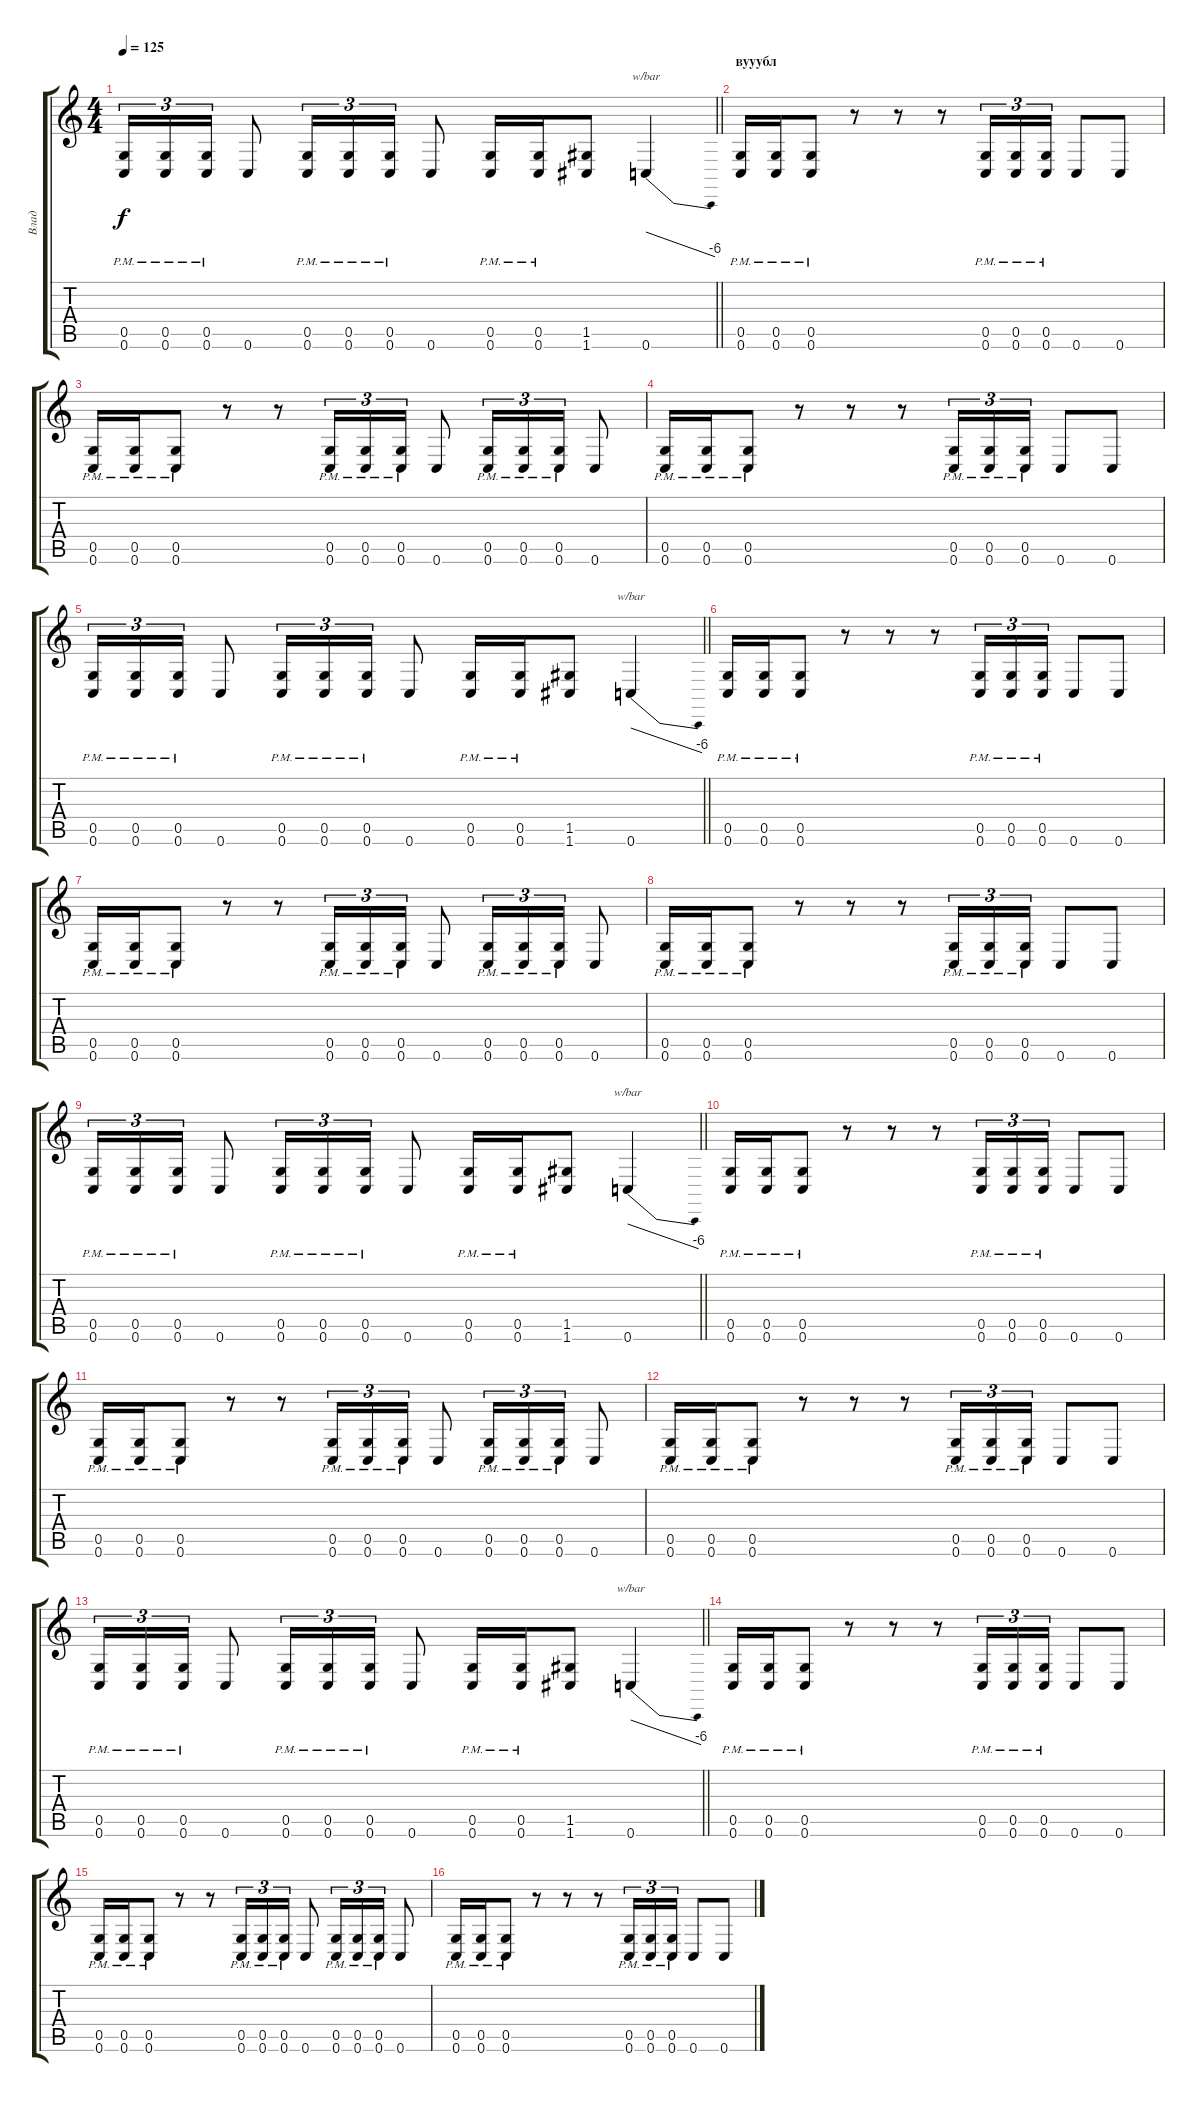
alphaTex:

\track ("Влад" "Влад") {instrument distortionguitar}
\staff {score tabs}
\tuning (D4 A3 F3 C3 G2 C2) {hide}
\ts (4 4)
\tempo 125
\clef g2
\barLineRight lightlight
\ks c
(0.5{pm} 0.6{pm}).16{tu (3 2) dy f} (0.5{pm} 0.6{pm}).16{tu (3 2)} (0.5{pm} 0.6{pm}).16{tu (3 2)} 0.6.8 (0.5{pm} 0.6{pm}).16{tu (3 2)} (0.5{pm} 0.6{pm}).16{tu (3 2)} (0.5{pm} 0.6{pm}).16{tu (3 2)} 0.6.8 (0.5{pm} 0.6{pm}).16 (0.5{pm} 0.6{pm}).16 (1.5 1.6).8 0.6.4{tbe (dive default 0 0 60 -24)} |
\section ("" "вууубл")
(0.5{pm} 0.6{pm}).16 (0.5{pm} 0.6{pm}).16 (0.5{pm} 0.6{pm}).8 r.8 r.8 r.8 (0.5{pm} 0.6{pm}).16{tu (3 2)} (0.5{pm} 0.6{pm}).16{tu (3 2)} (0.5{pm} 0.6{pm}).16{tu (3 2)} 0.6.8 0.6.8 |
(0.5{pm} 0.6{pm}).16 (0.5{pm} 0.6{pm}).16 (0.5{pm} 0.6{pm}).8 r.8 r.8 (0.5{pm} 0.6{pm}).16{tu (3 2)} (0.5{pm} 0.6{pm}).16{tu (3 2)} (0.5{pm} 0.6{pm}).16{tu (3 2)} 0.6.8 (0.5{pm} 0.6{pm}).16{tu (3 2)} (0.5{pm} 0.6{pm}).16{tu (3 2)} (0.5{pm} 0.6{pm}).16{tu (3 2)} 0.6.8 |
(0.5{pm} 0.6{pm}).16 (0.5{pm} 0.6{pm}).16 (0.5{pm} 0.6{pm}).8 r.8 r.8 r.8 (0.5{pm} 0.6{pm}).16{tu (3 2)} (0.5{pm} 0.6{pm}).16{tu (3 2)} (0.5{pm} 0.6{pm}).16{tu (3 2)} 0.6.8 0.6.8 |
\barLineRight lightlight
(0.5{pm} 0.6{pm}).16{tu (3 2)} (0.5{pm} 0.6{pm}).16{tu (3 2)} (0.5{pm} 0.6{pm}).16{tu (3 2)} 0.6.8 (0.5{pm} 0.6{pm}).16{tu (3 2)} (0.5{pm} 0.6{pm}).16{tu (3 2)} (0.5{pm} 0.6{pm}).16{tu (3 2)} 0.6.8 (0.5{pm} 0.6{pm}).16 (0.5{pm} 0.6{pm}).16 (1.5 1.6).8 0.6.4{tbe (dive default 0 0 60 -24)} |
(0.5{pm} 0.6{pm}).16 (0.5{pm} 0.6{pm}).16 (0.5{pm} 0.6{pm}).8 r.8 r.8 r.8 (0.5{pm} 0.6{pm}).16{tu (3 2)} (0.5{pm} 0.6{pm}).16{tu (3 2)} (0.5{pm} 0.6{pm}).16{tu (3 2)} 0.6.8 0.6.8 |
(0.5{pm} 0.6{pm}).16 (0.5{pm} 0.6{pm}).16 (0.5{pm} 0.6{pm}).8 r.8 r.8 (0.5{pm} 0.6{pm}).16{tu (3 2)} (0.5{pm} 0.6{pm}).16{tu (3 2)} (0.5{pm} 0.6{pm}).16{tu (3 2)} 0.6.8 (0.5{pm} 0.6{pm}).16{tu (3 2)} (0.5{pm} 0.6{pm}).16{tu (3 2)} (0.5{pm} 0.6{pm}).16{tu (3 2)} 0.6.8 |
(0.5{pm} 0.6{pm}).16 (0.5{pm} 0.6{pm}).16 (0.5{pm} 0.6{pm}).8 r.8 r.8 r.8 (0.5{pm} 0.6{pm}).16{tu (3 2)} (0.5{pm} 0.6{pm}).16{tu (3 2)} (0.5{pm} 0.6{pm}).16{tu (3 2)} 0.6.8 0.6.8 |
\barLineRight lightlight
(0.5{pm} 0.6{pm}).16{tu (3 2)} (0.5{pm} 0.6{pm}).16{tu (3 2)} (0.5{pm} 0.6{pm}).16{tu (3 2)} 0.6.8 (0.5{pm} 0.6{pm}).16{tu (3 2)} (0.5{pm} 0.6{pm}).16{tu (3 2)} (0.5{pm} 0.6{pm}).16{tu (3 2)} 0.6.8 (0.5{pm} 0.6{pm}).16 (0.5{pm} 0.6{pm}).16 (1.5 1.6).8 0.6.4{tbe (dive default 0 0 60 -24)} |
(0.5{pm} 0.6{pm}).16 (0.5{pm} 0.6{pm}).16 (0.5{pm} 0.6{pm}).8 r.8 r.8 r.8 (0.5{pm} 0.6{pm}).16{tu (3 2)} (0.5{pm} 0.6{pm}).16{tu (3 2)} (0.5{pm} 0.6{pm}).16{tu (3 2)} 0.6.8 0.6.8 |
(0.5{pm} 0.6{pm}).16 (0.5{pm} 0.6{pm}).16 (0.5{pm} 0.6{pm}).8 r.8 r.8 (0.5{pm} 0.6{pm}).16{tu (3 2)} (0.5{pm} 0.6{pm}).16{tu (3 2)} (0.5{pm} 0.6{pm}).16{tu (3 2)} 0.6.8 (0.5{pm} 0.6{pm}).16{tu (3 2)} (0.5{pm} 0.6{pm}).16{tu (3 2)} (0.5{pm} 0.6{pm}).16{tu (3 2)} 0.6.8 |
(0.5{pm} 0.6{pm}).16 (0.5{pm} 0.6{pm}).16 (0.5{pm} 0.6{pm}).8 r.8 r.8 r.8 (0.5{pm} 0.6{pm}).16{tu (3 2)} (0.5{pm} 0.6{pm}).16{tu (3 2)} (0.5{pm} 0.6{pm}).16{tu (3 2)} 0.6.8 0.6.8 |
\barLineRight lightlight
(0.5{pm} 0.6{pm}).16{tu (3 2)} (0.5{pm} 0.6{pm}).16{tu (3 2)} (0.5{pm} 0.6{pm}).16{tu (3 2)} 0.6.8 (0.5{pm} 0.6{pm}).16{tu (3 2)} (0.5{pm} 0.6{pm}).16{tu (3 2)} (0.5{pm} 0.6{pm}).16{tu (3 2)} 0.6.8 (0.5{pm} 0.6{pm}).16 (0.5{pm} 0.6{pm}).16 (1.5 1.6).8 0.6.4{tbe (dive default 0 0 60 -24)} |
(0.5{pm} 0.6{pm}).16 (0.5{pm} 0.6{pm}).16 (0.5{pm} 0.6{pm}).8 r.8 r.8 r.8 (0.5{pm} 0.6{pm}).16{tu (3 2)} (0.5{pm} 0.6{pm}).16{tu (3 2)} (0.5{pm} 0.6{pm}).16{tu (3 2)} 0.6.8 0.6.8 |
(0.5{pm} 0.6{pm}).16 (0.5{pm} 0.6{pm}).16 (0.5{pm} 0.6{pm}).8 r.8 r.8 (0.5{pm} 0.6{pm}).16{tu (3 2)} (0.5{pm} 0.6{pm}).16{tu (3 2)} (0.5{pm} 0.6{pm}).16{tu (3 2)} 0.6.8 (0.5{pm} 0.6{pm}).16{tu (3 2)} (0.5{pm} 0.6{pm}).16{tu (3 2)} (0.5{pm} 0.6{pm}).16{tu (3 2)} 0.6.8 |
(0.5{pm} 0.6{pm}).16 (0.5{pm} 0.6{pm}).16 (0.5{pm} 0.6{pm}).8 r.8 r.8 r.8 (0.5{pm} 0.6{pm}).16{tu (3 2)} (0.5{pm} 0.6{pm}).16{tu (3 2)} (0.5{pm} 0.6{pm}).16{tu (3 2)} 0.6.8 0.6.8
